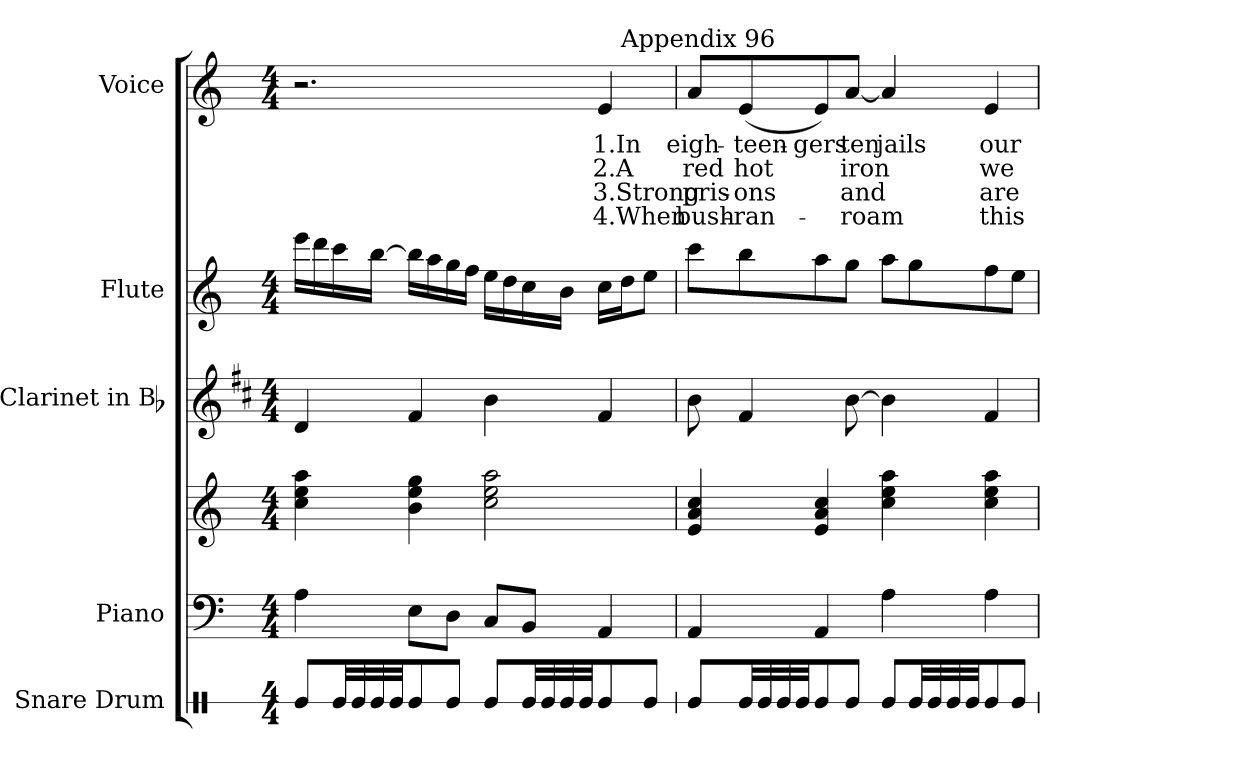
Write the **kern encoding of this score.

**kern	**kern	**kern	**kern	**kern	**kern	**text	**text	**text	**text
*part5	*part4	*part4	*part3	*part2	*part1	*part1	*part1	*part1	*part1
*staff6	*staff5	*staff4	*staff3	*staff2	*staff1	*staff1	*staff1	*staff1	*staff1
*I"Snare Drum	*I"Piano	*	*I"Clarinet in Bb	*I"Flute	*I"Voice	*	*	*	*
*I'S. D.	*I'Pno.	*	*I'Cl.	*I'Fl.	*I'Voice	*	*	*	*
!!LO:PB:g=z
*stria1	*	*	*	*	*	*	*	*	*
*clefX	*clefF4	*clefG2	*clefG2	*clefG2	*clefG2	*	*	*	*
*	*	*	*ITrd1c2	*	*	*	*	*	*
*k[]	*k[]	*k[]	*k[]	*k[]	*k[]	*	*	*	*
*C:	*C:	*C:	*C:	*C:	*C:	*	*	*	*
*M4/4	*M4/4	*M4/4	*M4/4	*M4/4	*M4/4	*	*	*	*
*MM96	*MM96	*MM96	*MM96	*MM96	*MM96	*	*	*	*
=1	=1	=1	=1	=1	=1	=1	=1	=1	=1
*	*	*	*	*	*^	*	*	*	*
8Rei/L	4Ai\	4cci\ 4eei 4aai	4ci/	16eeei\LL	2.r	2ryy	.	.	.	.
.	.	.	.	16dddi\	.	.	.	.	.	.
*tremolo	*	*	*	*	*	*	*	*	*	*
32Rei/	.	.	.	16ccci\	.	.	.	.	.	.
32Rei/	.	.	.	.	.	.	.	.	.	.
32Rei/	.	.	.	[16bbi\JJ	.	.	.	.	.	.
32Rei/	.	.	.	.	.	.	.	.	.	.
*Xtremolo	*	*	*	*	*	*	*	*	*	*
8Rei/	8Ei\L	4bi\ 4eei 4ggi	4ei/	16bbi\LL]	.	.	.	.	.	.
.	.	.	.	16aai\	.	.	.	.	.	.
8Rei/J	8Di\J	.	.	16ggi\	.	.	.	.	.	.
.	.	.	.	16ffi\JJ	.	.	.	.	.	.
8Rei/L	8Ci/L	2cci\ 2eei 2aai	4ai\	16eei\LL	.	4ryy	.	.	.	.
.	.	.	.	16ddi\	.	.	.	.	.	.
*tremolo	*	*	*	*	*	*	*	*	*	*
32Rei/	8BBi/J	.	.	16cci\	.	.	.	.	.	.
32Rei/	.	.	.	.	.	.	.	.	.	.
32Rei/	.	.	.	16bi\JJ	.	.	.	.	.	.
32Rei/	.	.	.	.	.	.	.	.	.	.
*Xtremolo	*	*	*	*	*	*	*	*	*	*
!	!	!	!	!	!	!	!LO:LY:b:color=#000000	!LO:LY:b:color=#000000	!LO:LY:b:color=#000000	!LO:LY:b:color=#000000
8Rei/	4AAi/	.	4ei/	16cci\LL	4ei/	16ryy	1.In	2.A	3.Strong	4.When
!	!	!	!	!	!	!LO:TX:a:t=Appendix 96	!	!	!	!
.	.	.	.	16ddi\J	.	8.ryy	.	.	.	.
8Rei/J	.	.	.	8eei\J	.	.	.	.	.	.
*	*	*	*	*	*v	*v	*	*	*	*
=2	=2	=2	=2	=2	=2	=2	=2	=2	=2
*	*	*	*	*	*^	*	*	*	*
!	!	!	!	!	!	!	!LO:LY:b:color=#000000	!LO:LY:b:color=#000000	!LO:LY:b:color=#000000	!LO:LY:b:color=#000000
*	*	*	*	*	*v	*v	*	*	*	*
8Rei/L	4AAi/	4ei/ 4ai 4cci	8ai\	8ccci\L	8ai/L	eigh-	red	pris-	bush-
!	!	!	!	!	!	!LO:LY:b:color=#000000	!LO:LY:b:color=#000000	!LO:LY:b:color=#000000	!LO:LY:b:color=#000000
*tremolo	*	*	*	*	*	*	*	*	*
32Rei/	.	.	4ei/	8bbi\	(8ei/	-teen-	hot	-ons	-ran-
32Rei/	.	.	.	.	.	.	.	.	.
32Rei/	.	.	.	.	.	.	.	.	.
32Rei/	.	.	.	.	.	.	.	.	.
*Xtremolo	*	*	*	*	*	*	*	*	*
!	!	!	!	!	!	!LO:LY:b:color=#000000	!	!	!
8Rei/	4AAi/	4ei/ 4ai 4cci	.	8aai\	8ei/)	-gers	.	.	.
!	!	!	!	!	!	!LO:LY:b:color=#000000	!LO:LY:b:color=#000000	!LO:LY:b:color=#000000	!LO:LY:b:color=#000000
8Rei/J	.	.	[8ai\	8ggi\J	[8ai/J	-ten	iron	and	roam
!	!	!	!	!	!	!LO:LY:b:color=#000000	!	!	!
8Rei/L	4Ai\	4cci\ 4eei 4aai	4ai\]	8aai\L	4ai/]	jails	.	.	.
*tremolo	*	*	*	*	*	*	*	*	*
32Rei/	.	.	.	8ggi\	.	.	.	.	.
32Rei/	.	.	.	.	.	.	.	.	.
32Rei/	.	.	.	.	.	.	.	.	.
32Rei/	.	.	.	.	.	.	.	.	.
*Xtremolo	*	*	*	*	*	*	*	*	*
!	!	!	!	!	!	!LO:LY:b:color=#000000	!LO:LY:b:color=#000000	!LO:LY:b:color=#000000	!LO:LY:b:color=#000000
8Rei/	4Ai\	4cci\ 4eei 4aai	4ei/	8ffi\	4ei/	our	we	are	this
8Rei/J	.	.	.	8eei\J	.	.	.	.	.
=	=	=	=	=	=	=	=	=	=
*-	*-	*-	*-	*-	*-	*-	*-	*-	*-
